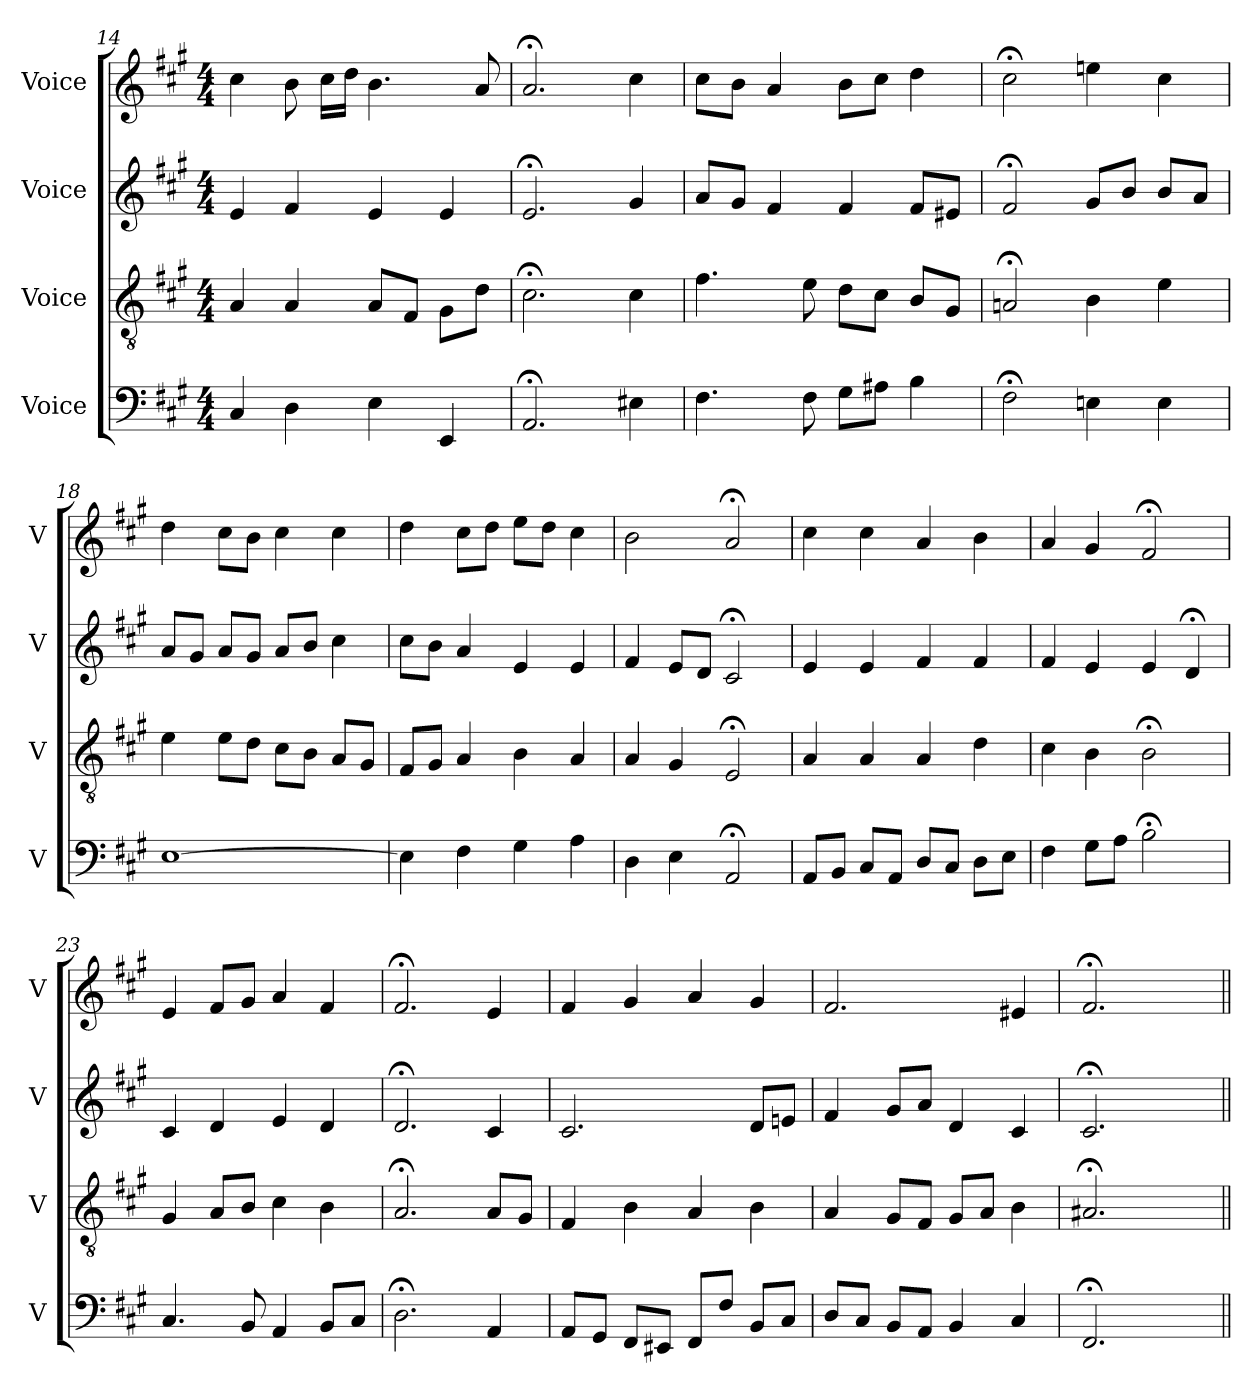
**kern	**kern	**kern	**kern
*part4	*part3	*part2	*part1
*staff4	*staff3	*staff2	*staff1
*I"Voice	*I"Voice	*I"Voice	*I"Voice
*I'V	*I'V	*I'V	*I'V
*clefF4	*clefGv2	*clefG2	*clefG2
*k[f#c#g#]	*k[f#c#g#]	*k[f#c#g#]	*k[f#c#g#]
*M4/4	*M4/4	*M4/4	*M4/4
=14	=14	=14	=14
4C#/	4A/	4e/	4cc#\
4D\	4A/	4f#/	8b\
.	.	.	16cc#\LL
.	.	.	16dd\JJ
4E\	8A/L	4e/	4.b\
.	8F#/J	.	.
4EE/	8G#\L	4e/	.
.	8d\J	.	8a/
=15	=15	=15	=15
2.AA;/	2.c#;\	2.e;/	2.a;/
4E#X\	4c#\	4g#/	4cc#\
=16	=16	=16	=16
4.F#\	4.f#\	8a/L	8cc#\L
.	.	8g#/J	8b\J
.	.	4f#/	4a/
8F#\	8e\	.	.
8G#\L	8d\L	4f#/	8b\L
8A#X\J	8c#\J	.	8cc#\J
4B\	8B/L	8f#/L	4dd\
.	8G#/J	8e#X/J	.
!!LO:LB:g=z
=17	=17	=17	=17
2F#;\	2An;/	2f#;/	2cc#;\
4En\	4B\	8g#/L	4een\
.	.	8b/J	.
4E\	4e\	8b/L	4cc#\
.	.	8a/J	.
=18	=18	=18	=18
[1E	4e\	8a/L	4dd\
.	.	8g#/J	.
.	8e\L	8a/L	8cc#\L
.	8d\J	8g#/J	8b\J
.	8c#\L	8a/L	4cc#\
.	8B\J	8b/J	.
.	8A/L	4cc#\	4cc#\
.	8G#/J	.	.
=19	=19	=19	=19
4E\]	8F#/L	8cc#\L	4dd\
.	8G#/J	8b\J	.
4F#\	4A/	4a/	8cc#\L
.	.	.	8dd\J
4G#\	4B\	4e/	8ee\L
.	.	.	8dd\J
4A\	4A/	4e/	4cc#\
=20	=20	=20	=20
4D\	4A/	4f#/	2b\
4E\	4G#/	8e/L	.
.	.	8d/J	.
2AA;/	2E;/	2c#;/	2a;/
=21	=21	=21	=21
8AA/L	4A/	4e/	4cc#\
8BB/J	.	.	.
8C#/L	4A/	4e/	4cc#\
8AA/J	.	.	.
8D/L	4A/	4f#/	4a/
8C#/J	.	.	.
8D\L	4d\	4f#/	4b\
8E\J	.	.	.
!!LO:LB:g=z
=22	=22	=22	=22
4F#\	4c#\	4f#/	4a/
8G#\L	4B\	4e/	4g#/
8A\J	.	.	.
2B;\	2B;\	4e/	2f#;/
.	.	4d;/	.
=23	=23	=23	=23
4.C#/	4G#/	4c#/	4e/
.	8A/L	4d/	8f#/L
8BB/	8B/J	.	8g#/J
4AA/	4c#\	4e/	4a/
8BB/L	4B\	4d/	4f#/
8C#/J	.	.	.
=24	=24	=24	=24
2.D;\	2.A;/	2.d;/	2.f#;/
4AA/	8A/L	4c#/	4e/
.	8G#/J	.	.
=25	=25	=25	=25
8AA/L	4F#/	2.c#/	4f#/
8GG#/J	.	.	.
8FF#/L	4B\	.	4g#/
8EE#X/J	.	.	.
8FF#/L	4A/	.	4a/
8F#/J	.	.	.
8BB/L	4B\	8d/L	4g#/
8C#/J	.	8en/J	.
=26	=26	=26	=26
8D/L	4A/	4f#/	2.f#/
8C#/J	.	.	.
8BB/L	8G#/L	8g#/L	.
8AA/J	8F#/J	8a/J	.
4BB/	8G#/L	4d/	.
.	8A/J	.	.
4C#/	4B\	4c#/	4e#X/
!!LO:LB:g=z
=27	=27	=27	=27
2.FF#;/	2.A#X;/	2.c#;/	2.f#;/
4ryy	4ryy	4ryy	4ryy
=||	=||	=||	=||
*-	*-	*-	*-
